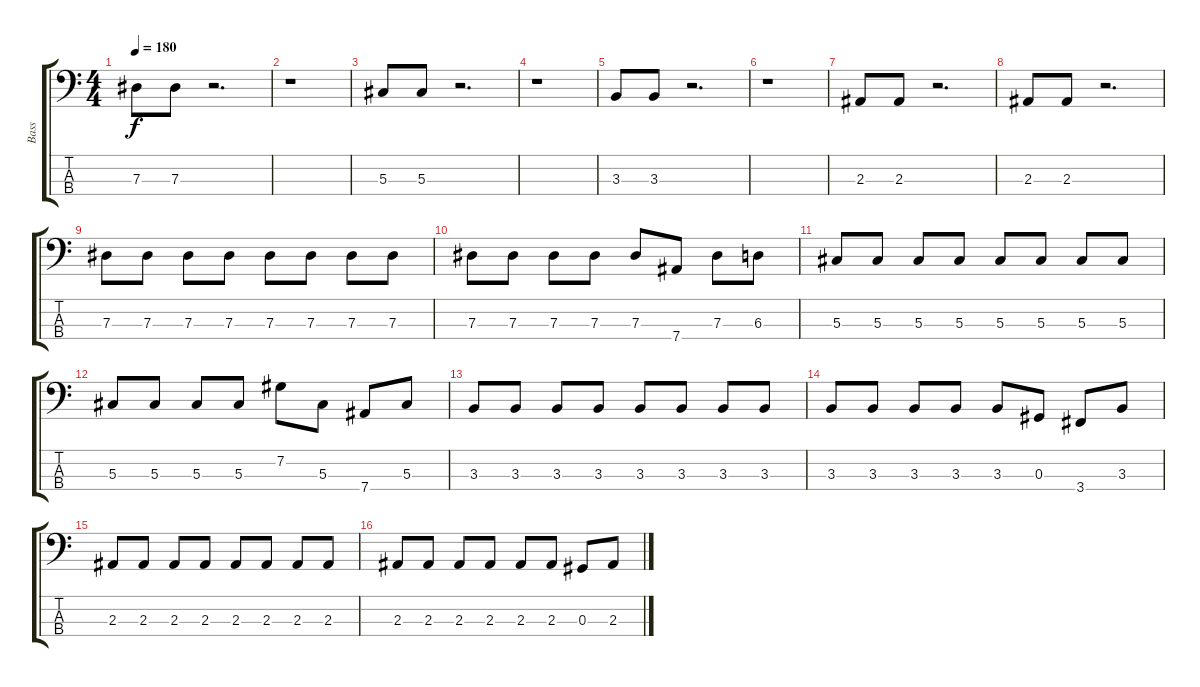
\track ("Bass" "Bass") {instrument electricbasspick}
\staff {score tabs}
\tuning (Gb2 Db2 Ab1 Eb1) {hide}
\ts (4 4)
\tempo 180
\clef f4
\ks c
7.3.8{dy f instrument electricbasspick} 7.3.8 r.2{d} |
r.1 |
5.3.8 5.3.8 r.2{d} |
r.1 |
3.3.8 3.3.8 r.2{d} |
r.1 |
2.3.8 2.3.8 r.2{d} |
2.3.8 2.3.8 r.2{d} |
7.3.8 7.3.8 7.3.8 7.3.8 7.3.8 7.3.8 7.3.8 7.3.8 |
7.3.8 7.3.8 7.3.8 7.3.8 7.3.8 7.4.8 7.3.8 6.3.8 |
5.3.8 5.3.8 5.3.8 5.3.8 5.3.8 5.3.8 5.3.8 5.3.8 |
5.3.8 5.3.8 5.3.8 5.3.8 7.2.8 5.3.8 7.4.8 5.3.8 |
3.3.8 3.3.8 3.3.8 3.3.8 3.3.8 3.3.8 3.3.8 3.3.8 |
3.3.8 3.3.8 3.3.8 3.3.8 3.3.8 0.3.8 3.4.8 3.3.8 |
2.3.8 2.3.8 2.3.8 2.3.8 2.3.8 2.3.8 2.3.8 2.3.8 |
2.3.8 2.3.8 2.3.8 2.3.8 2.3.8 2.3.8 0.3.8 2.3.8
